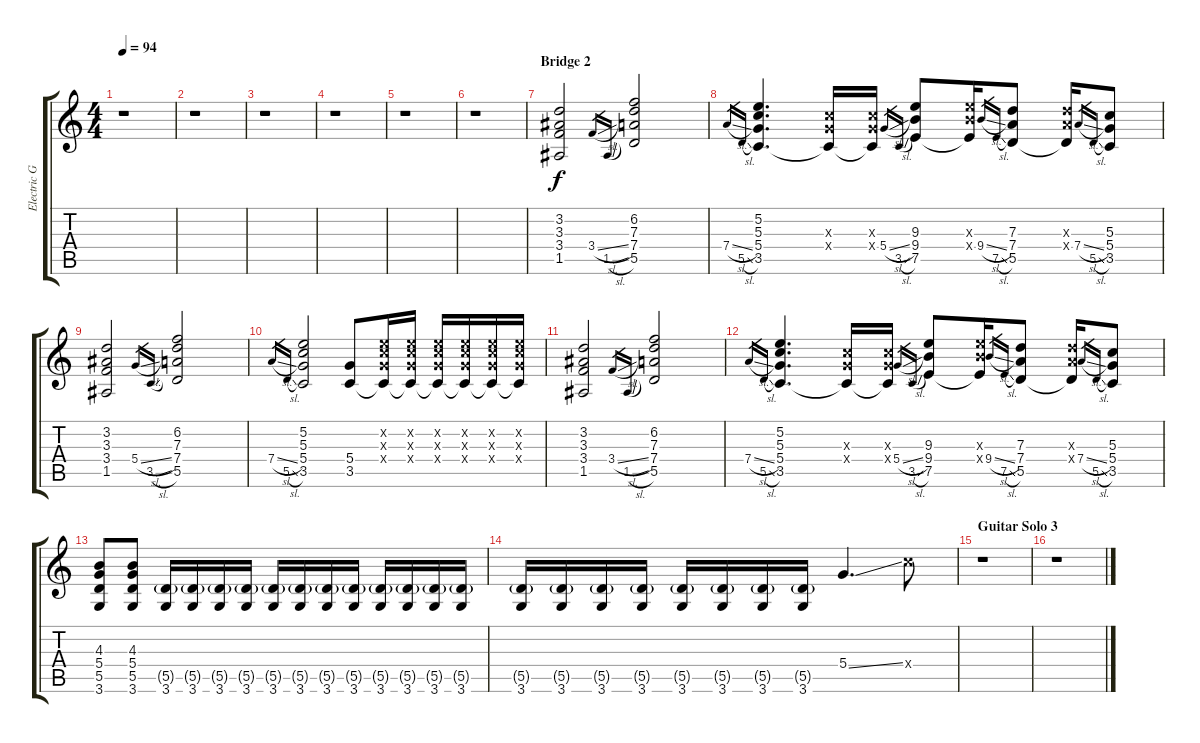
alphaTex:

\track ("Electric Guitar  (Rhythm)" "Electric G") {instrument overdrivenguitar}
\staff {score tabs}
\tuning (E4 B3 G3 D3 A2 E2) {hide}
\ts (4 4)
\tempo 94
\clef g2
\ks c
r.1{dy f} |
r.1 |
r.1 |
r.1 |
r.1 |
r.1 |
\section ("" "Bridge 2")
(3.2 3.3 3.4 1.5).2 3.4{sl}.16{gr} 1.5{sl}.16{gr} (6.2 7.3 7.4 5.5).2 |
7.4{sl}.16{gr} 5.5{sl}.16{gr} (5.2 5.3 5.4 3.5).4{d} (5.3{x} 5.4{x} 3.5{t}).16 (5.3{x} 5.4{x} 3.5{t}).16 5.4{sl}.16{gr} 3.5{sl}.16{gr} (9.3 9.4 7.5).8 (9.3{x} 9.4{x} 7.5{t}).16 9.4{sl}.16{gr} 7.5{sl}.16{gr} (7.3 7.4 5.5).8 (7.3{x} 7.4{x} 5.5{t}).16 7.4{sl}.16{gr} 5.5{sl}.16{gr} (5.3 5.4 3.5).8 |
(3.2 3.3 3.4 1.5).2 5.4{sl}.16{gr} 3.5{sl}.16{gr} (6.2 7.3 7.4 5.5).2 |
7.4{sl}.16{gr} 5.5{sl}.16{gr} (5.2 5.3 5.4 3.5).2 (5.4 3.5).8 (5.2{x} 5.3{x} 5.4{x} 3.5{t}).16 (5.2{x} 5.3{x} 5.4{x} 3.5{t}).16 (5.2{x} 5.3{x} 5.4{x} 3.5{t}).16 (5.2{x} 5.3{x} 5.4{x} 3.5{t}).16 (5.2{x} 5.3{x} 5.4{x} 3.5{t}).16 (5.2{x} 5.3{x} 5.4{x} 3.5{t}).16 |
(3.2 3.3 3.4 1.5).2 3.4{sl}.16{gr} 1.5{sl}.16{gr} (6.2 7.3 7.4 5.5).2 |
7.4{sl}.16{gr} 5.5{sl}.16{gr} (5.2 5.3 5.4 3.5).4{d} (5.3{x} 5.4{x} 3.5{t}).16 (5.3{x} 5.4{x} 3.5{t}).16 5.4{sl}.16{gr} 3.5{sl}.16{gr} (9.3 9.4 7.5).8 (9.3{x} 9.4{x} 7.5{t}).16 9.4{sl}.16{gr} 7.5{sl}.16{gr} (7.3 7.4 5.5).8 (7.3{x} 7.4{x} 5.5{t}).16 7.4{sl}.16{gr} 5.5{sl}.16{gr} (5.3 5.4 3.5).8 |
(4.3 5.4 5.5 3.6).8 (4.3 5.4 5.5 3.6).8 (5.5{g} 3.6).16 (5.5{g} 3.6).16 (5.5{g} 3.6).16 (5.5{g} 3.6).16 (5.5{g} 3.6).16 (5.5{g} 3.6).16 (5.5{g} 3.6).16 (5.5{g} 3.6).16 (5.5{g} 3.6).16 (5.5{g} 3.6).16 (5.5{g} 3.6).16 (5.5{g} 3.6).16 |
(5.5{g} 3.6).16 (5.5{g} 3.6).16 (5.5{g} 3.6).16 (5.5{g} 3.6).16 (5.5{g} 3.6).16 (5.5{g} 3.6).16 (5.5{g} 3.6).16 (5.5{g} 3.6).16 5.4{ss}.4{d} 10.4{x}.8 |
\section ("" "Guitar Solo 3")
r.1 |
r.1
